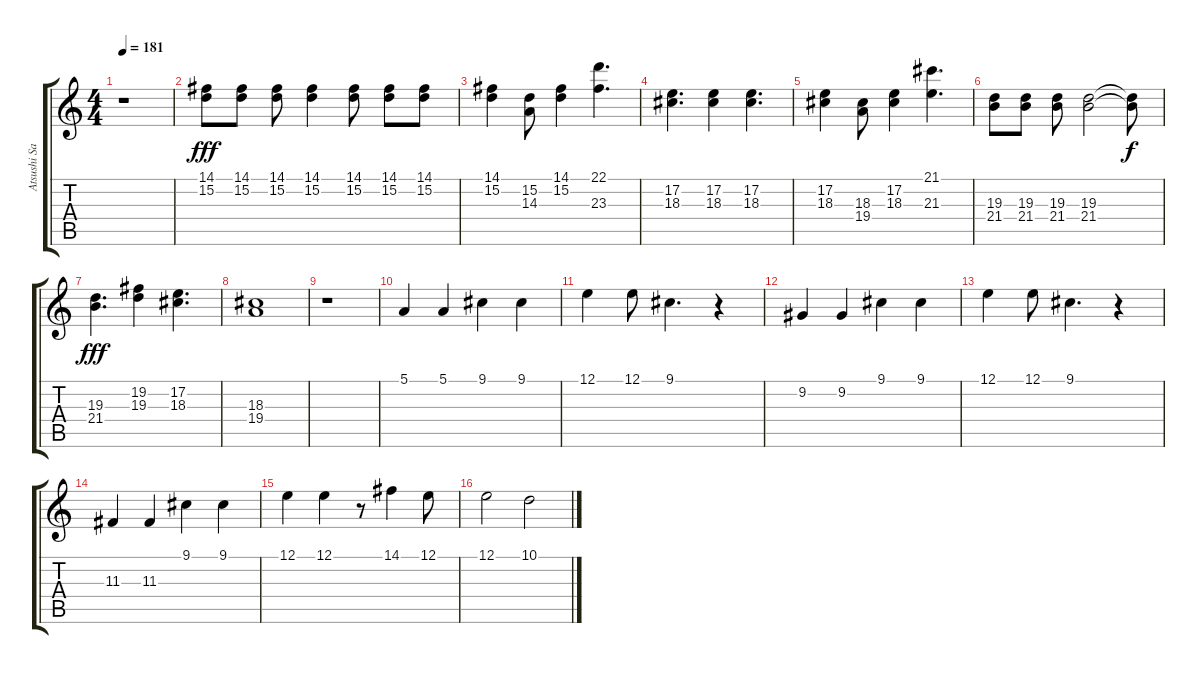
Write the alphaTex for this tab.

\track ("Atsushi Sakurai" "Atsushi Sa") {instrument clavinet}
\staff {score tabs}
\tuning (E4 B3 G3 D3 A2 E2) {hide}
\ts (4 4)
\tempo 181
\clef g2
\ks c
r.1{dy f} |
(14.1 15.2).8{dy fff} (14.1 15.2).8 (14.1 15.2).8 (14.1 15.2).4 (14.1 15.2).8 (14.1 15.2).8 (14.1 15.2).8 |
(14.1 15.2).4 (15.2 14.3).8 (14.1 15.2).4 (22.1 23.3).4{d} |
(17.2 18.3).4{d} (17.2 18.3).4 (17.2 18.3).4{d} |
(17.2 18.3).4 (18.3 19.4).8 (17.2 18.3).4 (21.1 21.3).4{d} |
(19.3 21.4).8 (19.3 21.4).8 (19.3 21.4).8 (19.3 21.4).2 (19.3{t} 21.4{t}).8{dy f} |
(19.3 21.4).4{d dy fff} (19.2 19.3).4 (17.2 18.3).4{d} |
(18.3 19.4).1 |
r.1 |
5.1.4 5.1.4 9.1.4 9.1.4 |
12.1.4 12.1.8 9.1.4{d} r.4 |
9.2.4 9.2.4 9.1.4 9.1.4 |
12.1.4 12.1.8 9.1.4{d} r.4 |
11.3.4 11.3.4 9.1.4 9.1.4 |
12.1.4 12.1.4 r.8 14.1.4 12.1.8 |
12.1.2 10.1.2
